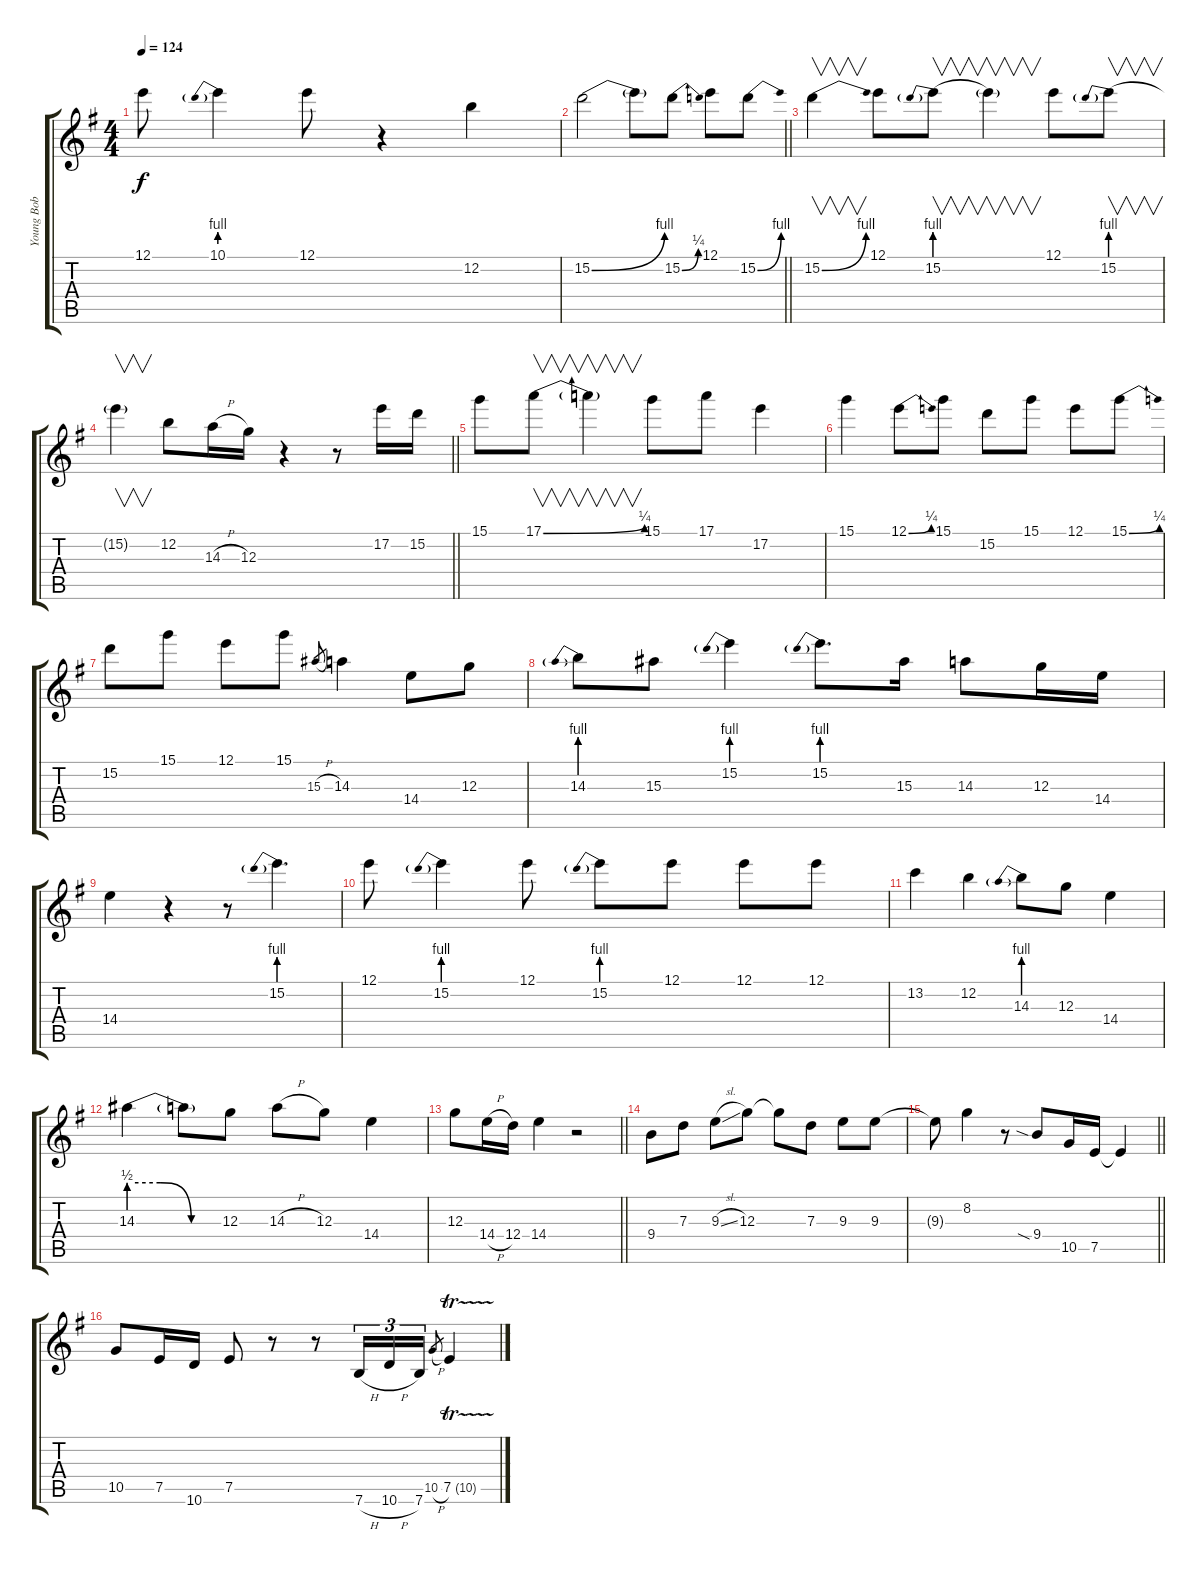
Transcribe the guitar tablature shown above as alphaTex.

\track ("Young Bob" "Young Bob") {instrument overdrivenguitar}
\staff {score tabs}
\tuning (E4 B3 G3 D3 A2 E2) {hide}
\ts (4 4)
\tempo 124
\clef g2
\ks g
12.1.8{dy f} 10.1{be (prebend 0 4 60 4)}.4 12.1.8 r.4 12.2.4 |
\barLineRight lightlight
15.2{be (bend 0 0 60 4)}.2 15.2{t}.8 15.2{be (bend 0 0 60 1)}.8 12.1.8 15.2{be (bend 0 0 60 4)}.8 |
15.2{be (bend 0 0 60 4)}.4{v} 12.1.8 15.2{be (prebend 0 4 60 4)}.8{v} 15.2{t}.4{v} 12.1.8 15.2{be (prebend 0 4 60 4)}.8{v} |
\barLineRight lightlight
15.2{t}.4{v} 12.2.8 14.3{h}.16 12.3.16 r.4 r.8 17.2.16 15.2.16 |
15.1.8 17.1{be (bend 0 0 60 1)}.8{v} 17.1{t}.4{v} 15.1.8 17.1.8 17.2.4 |
15.1.4 12.1{be (bend 0 0 60 1)}.8 15.1.8 15.2.8 15.1.8 12.1.8 15.1{be (bend 0 0 60 1)}.8 |
15.2.8 15.1.8 12.1.8 15.1.8 15.3{h}.8{gr} 14.3.4 14.4.8 12.3.8 |
14.3{be (prebend 0 4 60 4)}.8 15.3.8 15.2{be (prebend 0 4 60 4)}.4 15.2{be (prebend 0 4 60 4)}.8{d} 15.3.16 14.3.8 12.3.16 14.4.16 |
14.4.4 r.4 r.8 15.2{be (prebend 0 4 60 4)}.4{d} |
12.1.8 15.2{be (prebend 0 4 60 4)}.4 12.1.8 15.2{be (prebend 0 4 60 4)}.8 12.1.8 12.1.8 12.1.8 |
13.2.4 12.2.4 14.3{be (prebend 0 4 60 4)}.8 12.3.8 14.4.4 |
14.3{be (custom 0 2 20 2 40 0 60 0)}.4 14.3{t}.8 12.3.8 14.3{h}.8 12.3.8 14.4.4 |
\barLineRight lightlight
12.3.8 14.4{h}.16 12.4.16 14.4.4 r.2 |
9.4.8 7.3.8 9.3{sl}.8 12.3.8 12.3{t}.8 7.3.8 9.3.8 9.3.8 |
\barLineRight lightlight
9.3{t}.8 8.2.4 r.8 9.4{sia}.8 10.5.16 7.5.16 7.5{t}.4 |
10.5.8 7.5.16 10.6.16 7.5.8 r.8 r.8 7.6{h}.16{tu (3 2)} 10.6{h}.16{tu (3 2)} 7.6.16{tu (3 2)} 10.5{h}.8{gr} 7.5{tr (10 32)}.4
